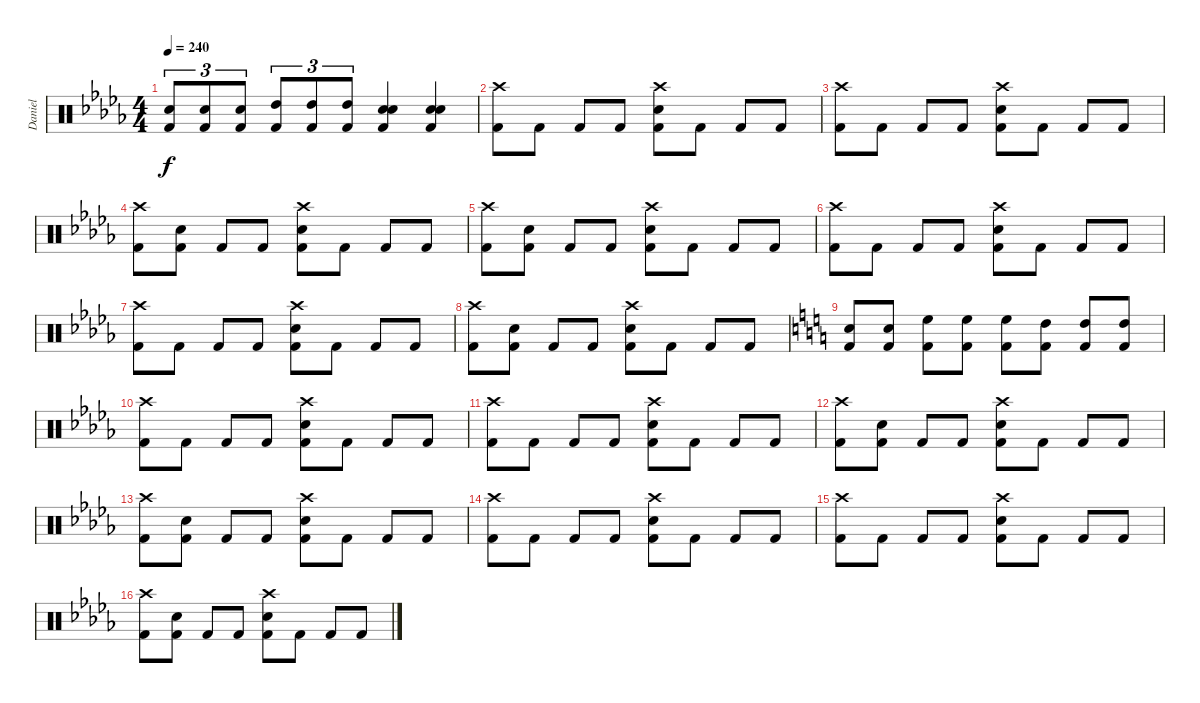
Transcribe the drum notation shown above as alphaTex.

\track ("Daniel" "Daniel") {instrument percussion}
\staff {score}
\articulation defaults
\ts (4 4)
\tempo 240
\clef neutral
\ks bbminor
("Snare (hit) 2" "Kick (hit) 2").8{tu (3 2) dy f} ("Snare (hit) 2" "Kick (hit) 2").8{tu (3 2)} ("Snare (hit) 2" "Kick (hit) 2").8{tu (3 2)} ("High Tom (hit)" "Kick (hit) 2").8{tu (3 2)} ("High Tom (hit)" "Kick (hit) 2").8{tu (3 2)} ("High Tom (hit)" "Kick (hit) 2").8{tu (3 2)} ("Snare (hit) 2" "Snare (hit) 2" "Kick (hit) 2").4 ("Snare (hit) 2" "Snare (hit) 2" "Kick (hit) 2").4 |
("Crash high (hit)" "Kick (hit) 2").8 "Kick (hit) 2".8 "Kick (hit) 2".8 "Kick (hit) 2".8 ("Crash high (hit)" "Snare (hit) 2" "Kick (hit) 2").8 "Kick (hit) 2".8 "Kick (hit) 2".8 "Kick (hit) 2".8 |
("Crash high (hit)" "Kick (hit) 2").8 "Kick (hit) 2".8 "Kick (hit) 2".8 "Kick (hit) 2".8 ("Crash high (hit)" "Snare (hit) 2" "Kick (hit) 2").8 "Kick (hit) 2".8 "Kick (hit) 2".8 "Kick (hit) 2".8 |
("Crash high (hit)" "Kick (hit) 2").8 ("Snare (hit) 2" "Kick (hit) 2").8 "Kick (hit) 2".8 "Kick (hit) 2".8 ("Crash high (hit)" "Snare (hit) 2" "Kick (hit) 2").8 "Kick (hit) 2".8 "Kick (hit) 2".8 "Kick (hit) 2".8 |
("Crash high (hit)" "Kick (hit) 2").8 ("Snare (hit) 2" "Kick (hit) 2").8 "Kick (hit) 2".8 "Kick (hit) 2".8 ("Crash high (hit)" "Snare (hit) 2" "Kick (hit) 2").8 "Kick (hit) 2".8 "Kick (hit) 2".8 "Kick (hit) 2".8 |
("Crash high (hit)" "Kick (hit) 2").8 "Kick (hit) 2".8 "Kick (hit) 2".8 "Kick (hit) 2".8 ("Crash high (hit)" "Snare (hit) 2" "Kick (hit) 2").8 "Kick (hit) 2".8 "Kick (hit) 2".8 "Kick (hit) 2".8 |
("Crash high (hit)" "Kick (hit) 2").8 "Kick (hit) 2".8 "Kick (hit) 2".8 "Kick (hit) 2".8 ("Crash high (hit)" "Snare (hit) 2" "Kick (hit) 2").8 "Kick (hit) 2".8 "Kick (hit) 2".8 "Kick (hit) 2".8 |
("Crash high (hit)" "Kick (hit) 2").8 ("Snare (hit) 2" "Kick (hit) 2").8 "Kick (hit) 2".8 "Kick (hit) 2".8 ("Crash high (hit)" "Snare (hit) 2" "Kick (hit) 2").8 "Kick (hit) 2".8 "Kick (hit) 2".8 "Kick (hit) 2".8 |
\ks c
("Snare (hit) 2" "Kick (hit) 2").8 ("Snare (hit) 2" "Kick (hit) 2").8 ("High Floor Tom (hit)" "Kick (hit) 2").8 ("High Floor Tom (hit)" "Kick (hit) 2").8 ("High Floor Tom (hit)" "Kick (hit) 2").8 ("High Tom (hit)" "Kick (hit) 2").8 ("High Tom (hit)" "Kick (hit) 2").8 ("High Tom (hit)" "Kick (hit) 2").8 |
\ks bbminor
("Crash high (hit)" "Kick (hit) 2").8 "Kick (hit) 2".8 "Kick (hit) 2".8 "Kick (hit) 2".8 ("Crash high (hit)" "Snare (hit) 2" "Kick (hit) 2").8 "Kick (hit) 2".8 "Kick (hit) 2".8 "Kick (hit) 2".8 |
("Crash high (hit)" "Kick (hit) 2").8 "Kick (hit) 2".8 "Kick (hit) 2".8 "Kick (hit) 2".8 ("Crash high (hit)" "Snare (hit) 2" "Kick (hit) 2").8 "Kick (hit) 2".8 "Kick (hit) 2".8 "Kick (hit) 2".8 |
("Crash high (hit)" "Kick (hit) 2").8 ("Snare (hit) 2" "Kick (hit) 2").8 "Kick (hit) 2".8 "Kick (hit) 2".8 ("Crash high (hit)" "Snare (hit) 2" "Kick (hit) 2").8 "Kick (hit) 2".8 "Kick (hit) 2".8 "Kick (hit) 2".8 |
("Crash high (hit)" "Kick (hit) 2").8 ("Snare (hit) 2" "Kick (hit) 2").8 "Kick (hit) 2".8 "Kick (hit) 2".8 ("Crash high (hit)" "Snare (hit) 2" "Kick (hit) 2").8 "Kick (hit) 2".8 "Kick (hit) 2".8 "Kick (hit) 2".8 |
("Crash high (hit)" "Kick (hit) 2").8 "Kick (hit) 2".8 "Kick (hit) 2".8 "Kick (hit) 2".8 ("Crash high (hit)" "Snare (hit) 2" "Kick (hit) 2").8 "Kick (hit) 2".8 "Kick (hit) 2".8 "Kick (hit) 2".8 |
("Crash high (hit)" "Kick (hit) 2").8 "Kick (hit) 2".8 "Kick (hit) 2".8 "Kick (hit) 2".8 ("Crash high (hit)" "Snare (hit) 2" "Kick (hit) 2").8 "Kick (hit) 2".8 "Kick (hit) 2".8 "Kick (hit) 2".8 |
("Crash high (hit)" "Kick (hit) 2").8 ("Snare (hit) 2" "Kick (hit) 2").8 "Kick (hit) 2".8 "Kick (hit) 2".8 ("Crash high (hit)" "Snare (hit) 2" "Kick (hit) 2").8 "Kick (hit) 2".8 "Kick (hit) 2".8 "Kick (hit) 2".8
